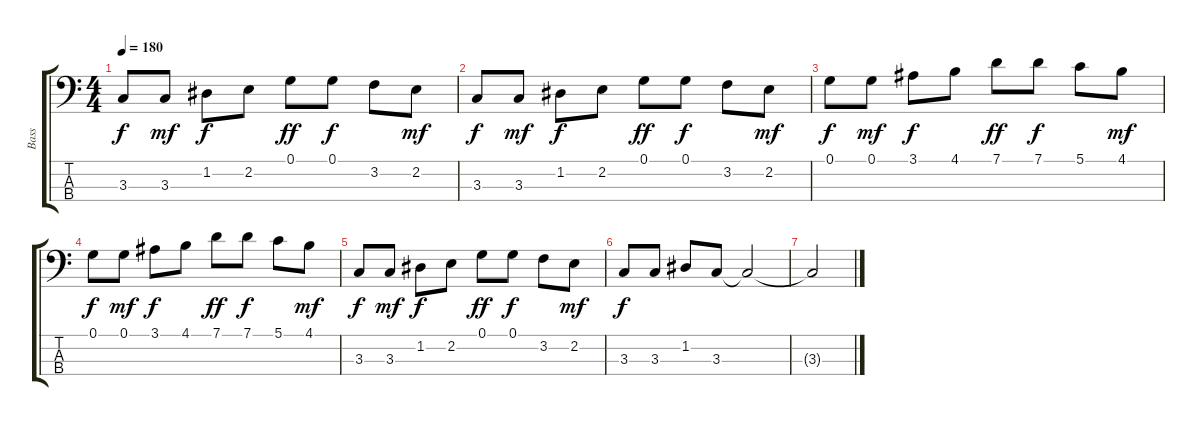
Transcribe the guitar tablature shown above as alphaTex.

\track ("Bass" "Bass") {instrument electricbasspick}
\staff {score tabs}
\tuning (G2 D2 A1 E1) {hide}
\ts (4 4)
\tempo 180
\clef f4
\ks c
3.3.8{dy f} 3.3.8{dy mf} 1.2.8{dy f} 2.2.8 0.1.8{dy ff} 0.1.8{dy f} 3.2.8 2.2.8{dy mf} |
3.3.8{dy f} 3.3.8{dy mf} 1.2.8{dy f} 2.2.8 0.1.8{dy ff} 0.1.8{dy f} 3.2.8 2.2.8{dy mf} |
0.1.8{dy f} 0.1.8{dy mf} 3.1.8{dy f} 4.1.8 7.1.8{dy ff} 7.1.8{dy f} 5.1.8 4.1.8{dy mf} |
0.1.8{dy f} 0.1.8{dy mf} 3.1.8{dy f} 4.1.8 7.1.8{dy ff} 7.1.8{dy f} 5.1.8 4.1.8{dy mf} |
3.3.8{dy f} 3.3.8{dy mf} 1.2.8{dy f} 2.2.8 0.1.8{dy ff} 0.1.8{dy f} 3.2.8 2.2.8{dy mf} |
3.3.8{dy f} 3.3.8 1.2.8 3.3.8 3.3{t}.2 |
3.3{t}.2
